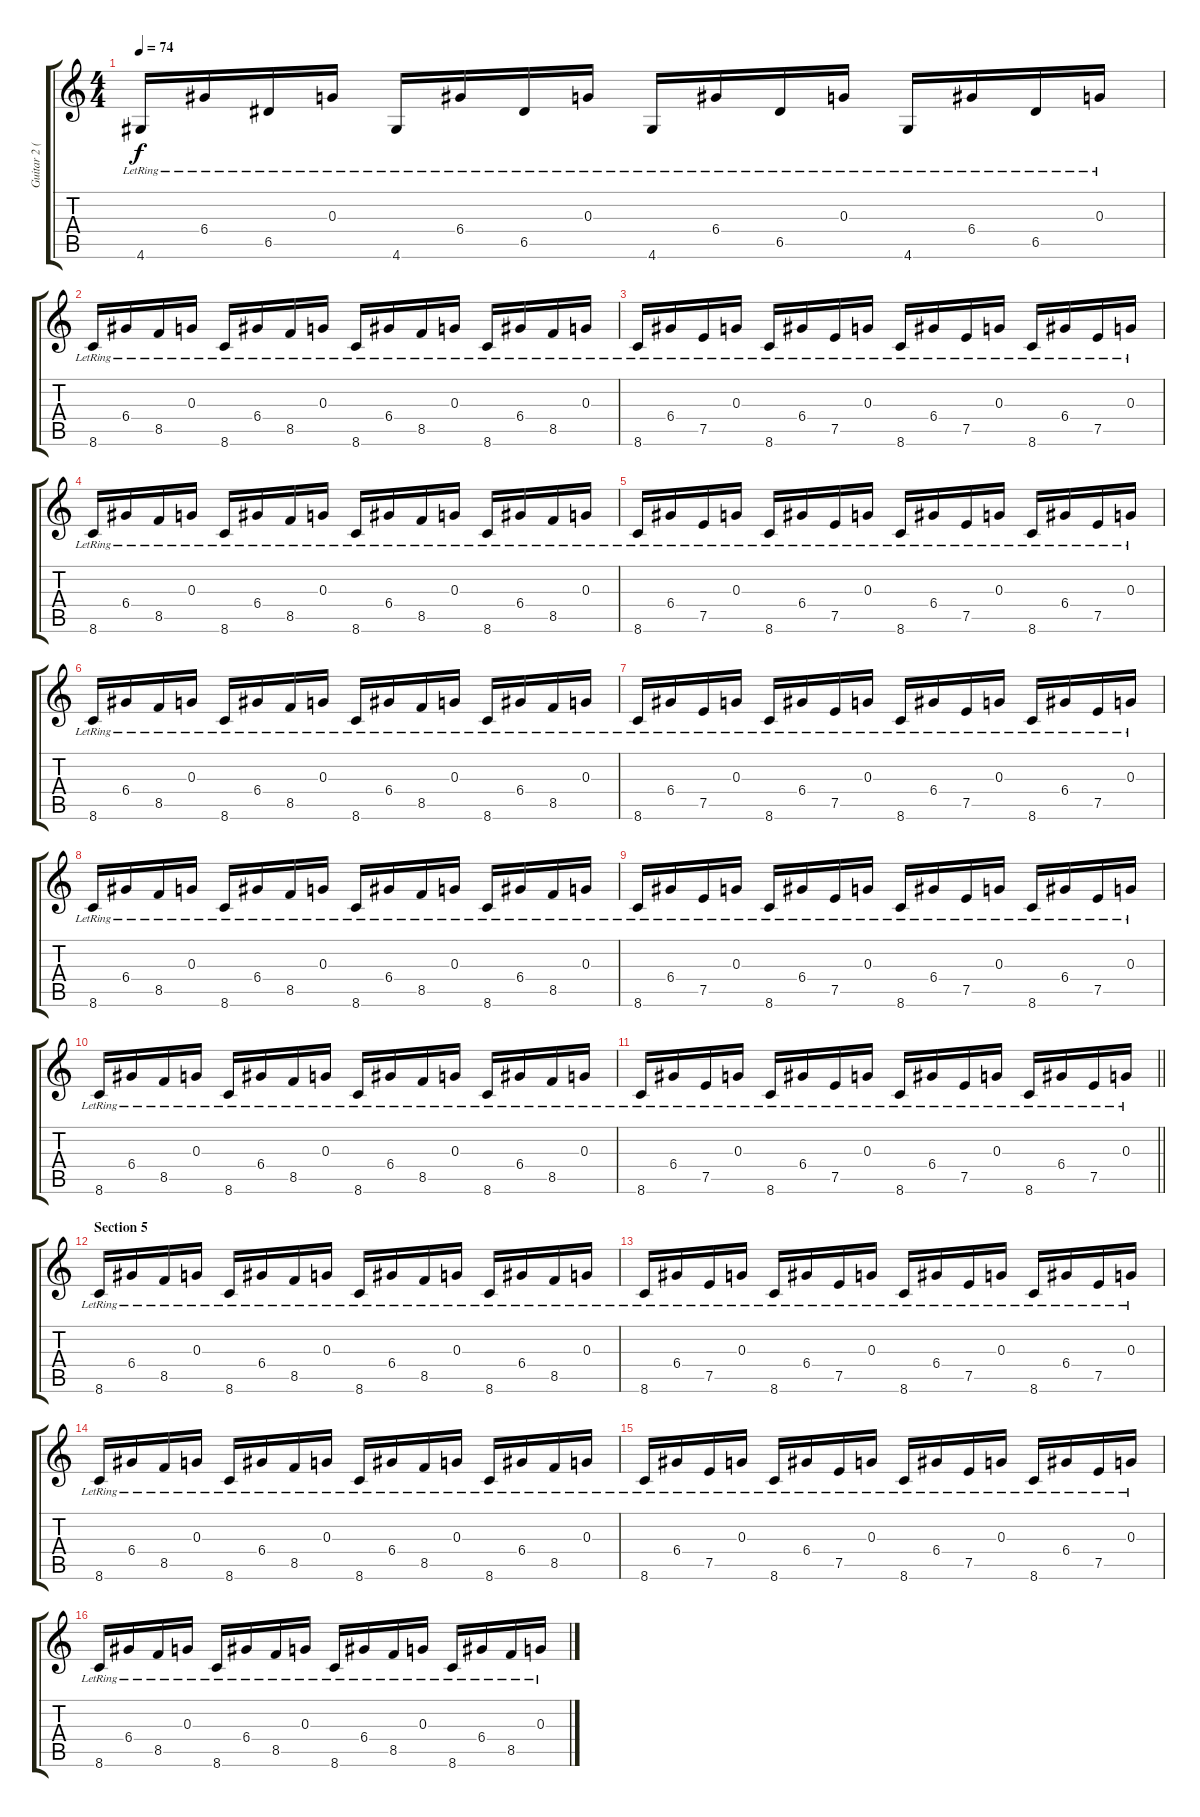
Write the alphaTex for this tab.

\track ("Guitar 2 (Acoustic, Fingerstyle)" "Guitar 2 (") {instrument acousticguitarsteel}
\staff {score tabs}
\tuning (E4 B3 G3 D3 A2 E2) {hide}
\ts (4 4)
\tempo 74
\clef g2
\ks c
4.6{lr}.16{dy f} 6.4{lr}.16 6.5{lr}.16 0.3{lr}.16 4.6{lr}.16 6.4{lr}.16 6.5{lr}.16 0.3{lr}.16 4.6{lr}.16 6.4{lr}.16 6.5{lr}.16 0.3{lr}.16 4.6{lr}.16 6.4{lr}.16 6.5{lr}.16 0.3{lr}.16 |
8.6{lr}.16 6.4{lr}.16 8.5{lr}.16 0.3{lr}.16 8.6{lr}.16 6.4{lr}.16 8.5{lr}.16 0.3{lr}.16 8.6{lr}.16 6.4{lr}.16 8.5{lr}.16 0.3{lr}.16 8.6{lr}.16 6.4{lr}.16 8.5{lr}.16 0.3{lr}.16 |
8.6{lr}.16 6.4{lr}.16 7.5{lr}.16 0.3{lr}.16 8.6{lr}.16 6.4{lr}.16 7.5{lr}.16 0.3{lr}.16 8.6{lr}.16 6.4{lr}.16 7.5{lr}.16 0.3{lr}.16 8.6{lr}.16 6.4{lr}.16 7.5{lr}.16 0.3{lr}.16 |
8.6{lr}.16 6.4{lr}.16 8.5{lr}.16 0.3{lr}.16 8.6{lr}.16 6.4{lr}.16 8.5{lr}.16 0.3{lr}.16 8.6{lr}.16 6.4{lr}.16 8.5{lr}.16 0.3{lr}.16 8.6{lr}.16 6.4{lr}.16 8.5{lr}.16 0.3{lr}.16 |
8.6{lr}.16 6.4{lr}.16 7.5{lr}.16 0.3{lr}.16 8.6{lr}.16 6.4{lr}.16 7.5{lr}.16 0.3{lr}.16 8.6{lr}.16 6.4{lr}.16 7.5{lr}.16 0.3{lr}.16 8.6{lr}.16 6.4{lr}.16 7.5{lr}.16 0.3{lr}.16 |
8.6{lr}.16 6.4{lr}.16 8.5{lr}.16 0.3{lr}.16 8.6{lr}.16 6.4{lr}.16 8.5{lr}.16 0.3{lr}.16 8.6{lr}.16 6.4{lr}.16 8.5{lr}.16 0.3{lr}.16 8.6{lr}.16 6.4{lr}.16 8.5{lr}.16 0.3{lr}.16 |
8.6{lr}.16 6.4{lr}.16 7.5{lr}.16 0.3{lr}.16 8.6{lr}.16 6.4{lr}.16 7.5{lr}.16 0.3{lr}.16 8.6{lr}.16 6.4{lr}.16 7.5{lr}.16 0.3{lr}.16 8.6{lr}.16 6.4{lr}.16 7.5{lr}.16 0.3{lr}.16 |
8.6{lr}.16 6.4{lr}.16 8.5{lr}.16 0.3{lr}.16 8.6{lr}.16 6.4{lr}.16 8.5{lr}.16 0.3{lr}.16 8.6{lr}.16 6.4{lr}.16 8.5{lr}.16 0.3{lr}.16 8.6{lr}.16 6.4{lr}.16 8.5{lr}.16 0.3{lr}.16 |
8.6{lr}.16 6.4{lr}.16 7.5{lr}.16 0.3{lr}.16 8.6{lr}.16 6.4{lr}.16 7.5{lr}.16 0.3{lr}.16 8.6{lr}.16 6.4{lr}.16 7.5{lr}.16 0.3{lr}.16 8.6{lr}.16 6.4{lr}.16 7.5{lr}.16 0.3{lr}.16 |
8.6{lr}.16 6.4{lr}.16 8.5{lr}.16 0.3{lr}.16 8.6{lr}.16 6.4{lr}.16 8.5{lr}.16 0.3{lr}.16 8.6{lr}.16 6.4{lr}.16 8.5{lr}.16 0.3{lr}.16 8.6{lr}.16 6.4{lr}.16 8.5{lr}.16 0.3{lr}.16 |
\barLineRight lightlight
8.6{lr}.16 6.4{lr}.16 7.5{lr}.16 0.3{lr}.16 8.6{lr}.16 6.4{lr}.16 7.5{lr}.16 0.3{lr}.16 8.6{lr}.16 6.4{lr}.16 7.5{lr}.16 0.3{lr}.16 8.6{lr}.16 6.4{lr}.16 7.5{lr}.16 0.3{lr}.16 |
\section ("" "Section 5")
8.6{lr}.16 6.4{lr}.16 8.5{lr}.16 0.3{lr}.16 8.6{lr}.16 6.4{lr}.16 8.5{lr}.16 0.3{lr}.16 8.6{lr}.16 6.4{lr}.16 8.5{lr}.16 0.3{lr}.16 8.6{lr}.16 6.4{lr}.16 8.5{lr}.16 0.3{lr}.16 |
8.6{lr}.16 6.4{lr}.16 7.5{lr}.16 0.3{lr}.16 8.6{lr}.16 6.4{lr}.16 7.5{lr}.16 0.3{lr}.16 8.6{lr}.16 6.4{lr}.16 7.5{lr}.16 0.3{lr}.16 8.6{lr}.16 6.4{lr}.16 7.5{lr}.16 0.3{lr}.16 |
8.6{lr}.16 6.4{lr}.16 8.5{lr}.16 0.3{lr}.16 8.6{lr}.16 6.4{lr}.16 8.5{lr}.16 0.3{lr}.16 8.6{lr}.16 6.4{lr}.16 8.5{lr}.16 0.3{lr}.16 8.6{lr}.16 6.4{lr}.16 8.5{lr}.16 0.3{lr}.16 |
8.6{lr}.16 6.4{lr}.16 7.5{lr}.16 0.3{lr}.16 8.6{lr}.16 6.4{lr}.16 7.5{lr}.16 0.3{lr}.16 8.6{lr}.16 6.4{lr}.16 7.5{lr}.16 0.3{lr}.16 8.6{lr}.16 6.4{lr}.16 7.5{lr}.16 0.3{lr}.16 |
8.6{lr}.16 6.4{lr}.16 8.5{lr}.16 0.3{lr}.16 8.6{lr}.16 6.4{lr}.16 8.5{lr}.16 0.3{lr}.16 8.6{lr}.16 6.4{lr}.16 8.5{lr}.16 0.3{lr}.16 8.6{lr}.16 6.4{lr}.16 8.5{lr}.16 0.3{lr}.16
